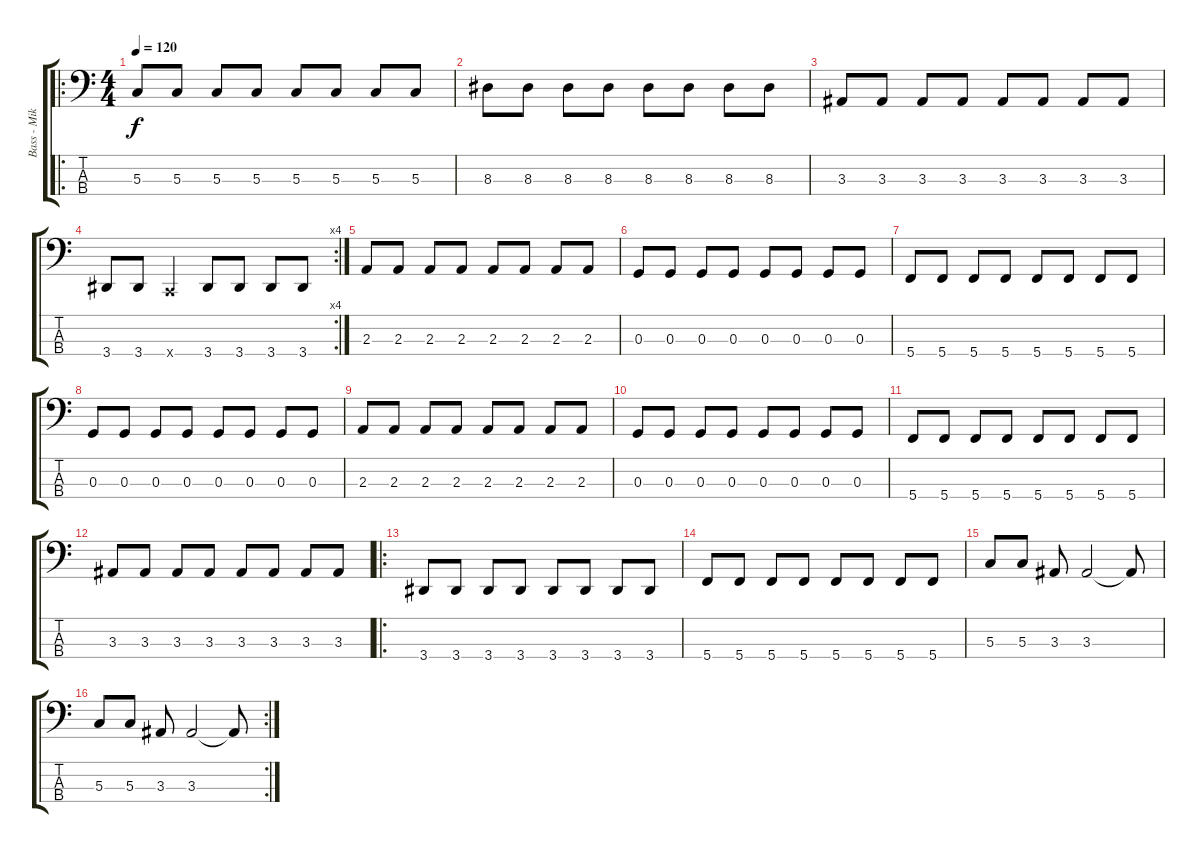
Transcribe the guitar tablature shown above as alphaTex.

\track ("Bass - Mike Kroeger" "Bass - Mik") {instrument fretlessbass}
\staff {score tabs}
\tuning (F2 C2 G1 C1) {hide}
\ro
\ts (4 4)
\tempo 120
\clef f4
\ks c
5.3.8{dy f} 5.3.8 5.3.8 5.3.8 5.3.8 5.3.8 5.3.8 5.3.8 |
8.3.8 8.3.8 8.3.8 8.3.8 8.3.8 8.3.8 8.3.8 8.3.8 |
3.3.8 3.3.8 3.3.8 3.3.8 3.3.8 3.3.8 3.3.8 3.3.8 |
\rc 4
3.4.8 3.4.8 0.4{x}.4 3.4.8 3.4.8 3.4.8 3.4.8 |
2.3.8 2.3.8 2.3.8 2.3.8 2.3.8 2.3.8 2.3.8 2.3.8 |
0.3.8 0.3.8 0.3.8 0.3.8 0.3.8 0.3.8 0.3.8 0.3.8 |
5.4.8 5.4.8 5.4.8 5.4.8 5.4.8 5.4.8 5.4.8 5.4.8 |
0.3.8 0.3.8 0.3.8 0.3.8 0.3.8 0.3.8 0.3.8 0.3.8 |
2.3.8 2.3.8 2.3.8 2.3.8 2.3.8 2.3.8 2.3.8 2.3.8 |
0.3.8 0.3.8 0.3.8 0.3.8 0.3.8 0.3.8 0.3.8 0.3.8 |
5.4.8 5.4.8 5.4.8 5.4.8 5.4.8 5.4.8 5.4.8 5.4.8 |
3.3.8 3.3.8 3.3.8 3.3.8 3.3.8 3.3.8 3.3.8 3.3.8 |
\ro
3.4.8 3.4.8 3.4.8 3.4.8 3.4.8 3.4.8 3.4.8 3.4.8 |
5.4.8 5.4.8 5.4.8 5.4.8 5.4.8 5.4.8 5.4.8 5.4.8 |
5.3.8 5.3.8 3.3.8 3.3.2 3.3{t}.8 |
\rc 2
5.3.8 5.3.8 3.3.8 3.3.2 3.3{t}.8
